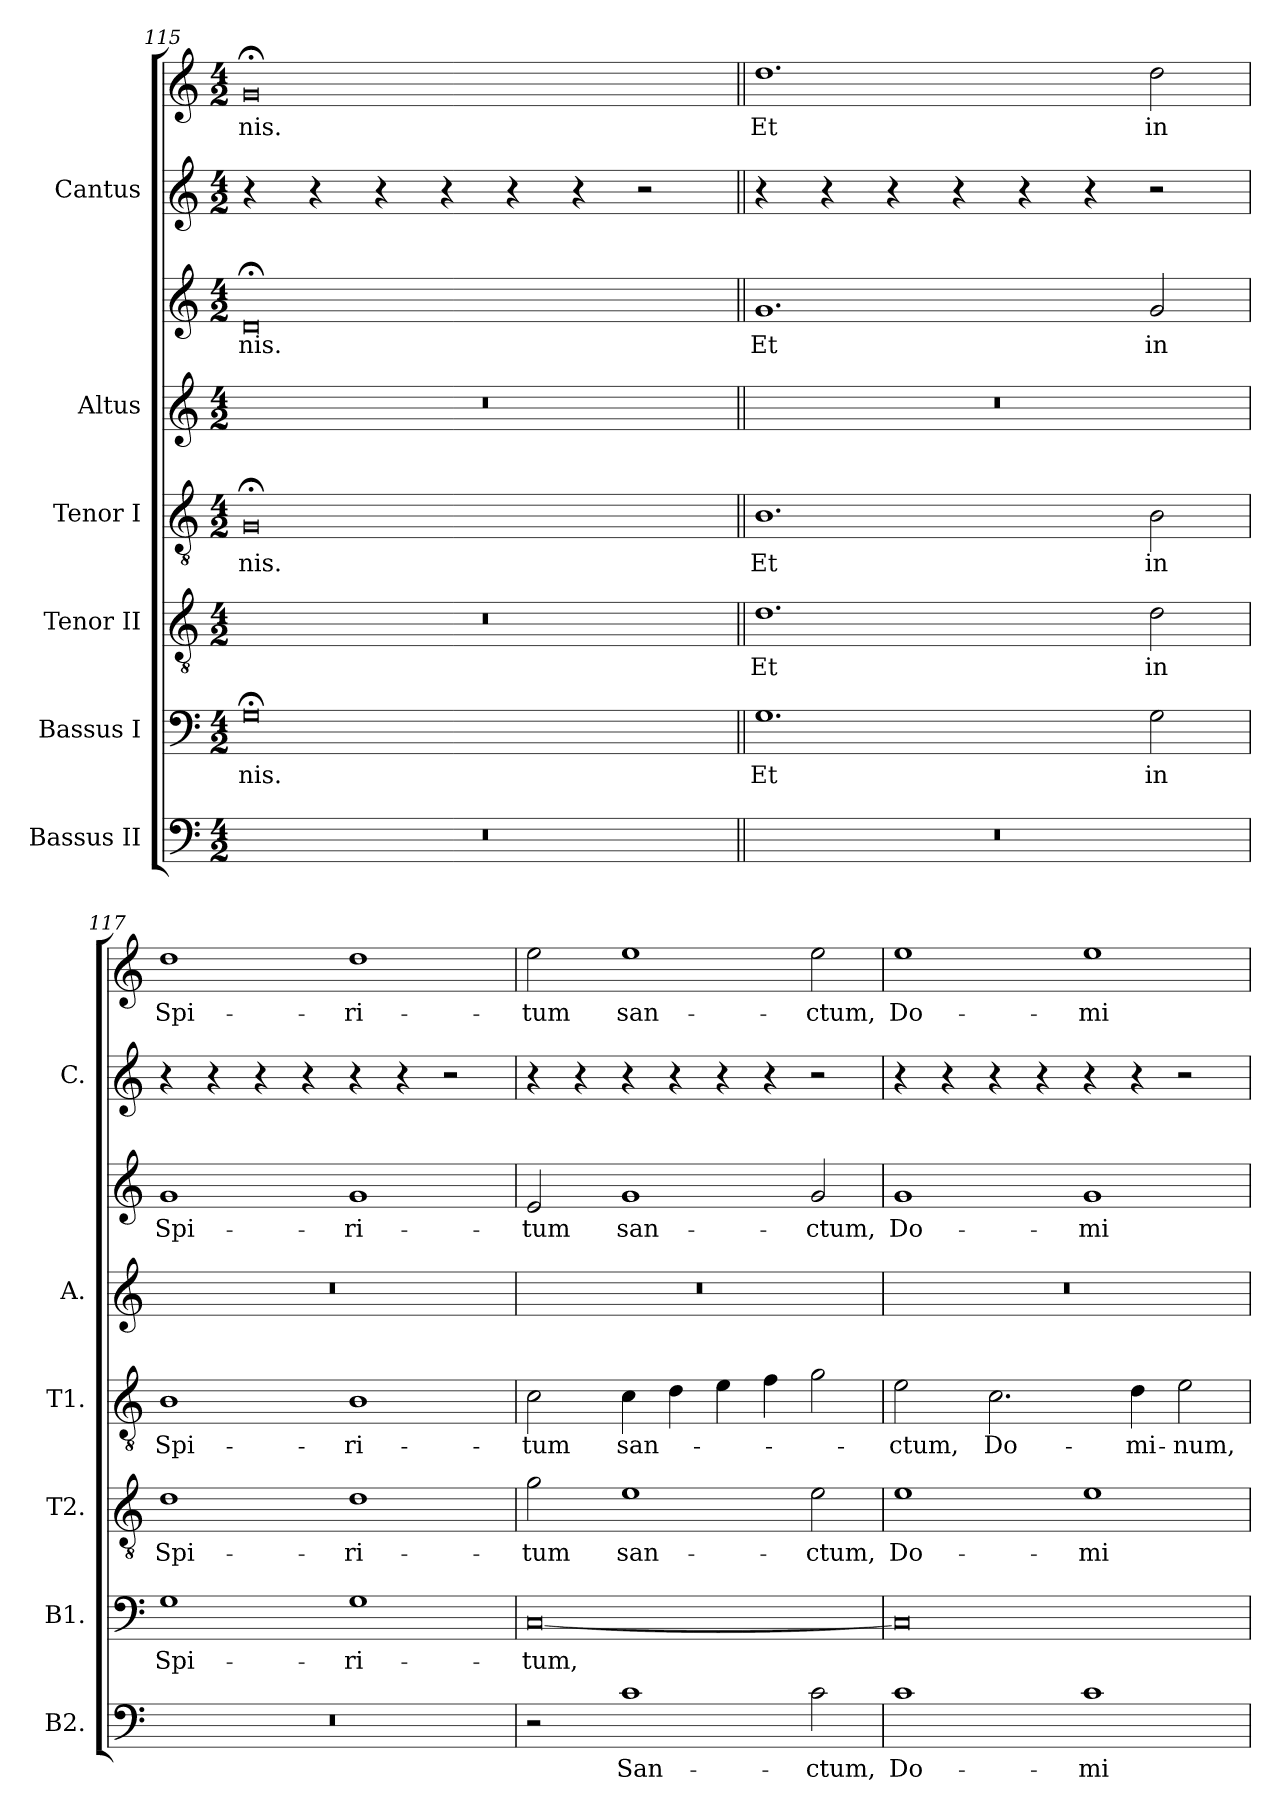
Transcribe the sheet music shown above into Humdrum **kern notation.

**kern	**text	**kern	**text	**kern	**text	**kern	**text	**kern	**kern	**text	**kern	**kern	**text
*part6	*part6	*part5	*part5	*part4	*part4	*part3	*part3	*part2	*part2	*part2	*part1	*part1	*part1
*staff8	*staff8	*staff7	*staff7	*staff6	*staff6	*staff5	*staff5	*staff4	*staff3	*staff3	*staff2	*staff1	*staff1
*I"Bassus II	*	*I"Bassus I	*	*I"Tenor II	*	*I"Tenor I	*	*I"Altus	*	*	*I"Cantus	*	*
*I'B2.	*	*I'B1.	*	*I'T2.	*	*I'T1.	*	*I'A.	*	*	*I'C.	*	*
*clefF4	*	*clefF4	*	*clefGv2	*	*clefGv2	*	*clefG2	*clefG2	*	*clefG2	*clefG2	*
*	*	*	*	*ITrd7c12	*	*ITrd7c12	*	*	*	*	*	*	*
*k[]	*	*k[]	*	*k[]	*	*k[]	*	*k[]	*k[]	*	*k[]	*k[]	*
*C:	*	*C:	*	*C:	*	*C:	*	*C:	*C:	*	*C:	*C:	*
*M4/2	*	*M4/2	*	*M4/2	*	*M4/2	*	*M4/2	*M4/2	*	*M4/2	*M4/2	*
=115	=115	=115	=115	=115	=115	=115	=115	=115	=115	=115	=115	=115	=115
!LO:N:vis=1	!	!	!	!	!	!	!	!	!	!	!	!	!
!	!	!	!LO:LY:b:color=#000000	!LO:N:vis=1	!	!	!	!	!	!	!	!	!
!	!	!	!	!	!	!	!LO:LY:b:color=#000000	!LO:N:vis=1	!	!	!	!	!
!	!	!	!	!	!	!	!	!	!	!LO:LY:b:color=#000000	!	!	!
!	!	!	!	!	!	!	!	!	!	!	!	!	!LO:LY:b:color=#000000
0r	.	0G;i	-nis.	0r	.	0GG;i	-nis.	0r	0d;i	-nis.	4r	0g;i	-nis.
.	.	.	.	.	.	.	.	.	.	.	4r	.	.
.	.	.	.	.	.	.	.	.	.	.	4r	.	.
.	.	.	.	.	.	.	.	.	.	.	4r	.	.
.	.	.	.	.	.	.	.	.	.	.	4r	.	.
.	.	.	.	.	.	.	.	.	.	.	4r	.	.
.	.	.	.	.	.	.	.	.	.	.	2r	.	.
!!LO:LB:g=z
=116||	=116||	=116||	=116||	=116||	=116||	=116||	=116||	=116||	=116||	=116||	=116||	=116||	=116||
!LO:N:vis=1	!	!	!	!	!	!	!	!	!	!	!	!	!
!	!	!	!LO:LY:b:color=#000000	!	!	!	!	!	!	!	!	!	!
!	!	!	!	!	!LO:LY:b:color=#000000	!	!	!	!	!	!	!	!
!	!	!	!	!	!	!	!LO:LY:b:color=#000000	!LO:N:vis=1	!	!	!	!	!
!	!	!	!	!	!	!	!	!	!	!LO:LY:b:color=#000000	!	!	!
!	!	!	!	!	!	!	!	!	!	!	!	!	!LO:LY:b:color=#000000
0r	.	1.Gi	Et	1.Di	Et	1.BBi	Et	0r	1.gi	Et	4r	1.ddi	Et
.	.	.	.	.	.	.	.	.	.	.	4r	.	.
.	.	.	.	.	.	.	.	.	.	.	4r	.	.
.	.	.	.	.	.	.	.	.	.	.	4r	.	.
.	.	.	.	.	.	.	.	.	.	.	4r	.	.
.	.	.	.	.	.	.	.	.	.	.	4r	.	.
!	!	!	!LO:LY:b:color=#000000	!	!	!	!	!	!	!	!	!	!
!	!	!	!	!	!LO:LY:b:color=#000000	!	!	!	!	!	!	!	!
!	!	!	!	!	!	!	!LO:LY:b:color=#000000	!	!	!	!	!	!
!	!	!	!	!	!	!	!	!	!	!LO:LY:b:color=#000000	!	!	!
!	!	!	!	!	!	!	!	!	!	!	!	!	!LO:LY:b:color=#000000
.	.	2Gi\	in	2Di\	in	2BBi\	in	.	2gi/	in	2r	2ddi\	in
=117	=117	=117	=117	=117	=117	=117	=117	=117	=117	=117	=117	=117	=117
!LO:N:vis=1	!	!	!	!	!	!	!	!	!	!	!	!	!
!	!	!	!LO:LY:b:color=#000000	!	!	!	!	!	!	!	!	!	!
!	!	!	!	!	!LO:LY:b:color=#000000	!	!	!	!	!	!	!	!
!	!	!	!	!	!	!	!LO:LY:b:color=#000000	!LO:N:vis=1	!	!	!	!	!
!	!	!	!	!	!	!	!	!	!	!LO:LY:b:color=#000000	!	!	!
!	!	!	!	!	!	!	!	!	!	!	!	!	!LO:LY:b:color=#000000
0r	.	1Gi	Spi-	1Di	Spi-	1BBi	Spi-	0r	1gi	Spi-	4r	1ddi	Spi-
.	.	.	.	.	.	.	.	.	.	.	4r	.	.
.	.	.	.	.	.	.	.	.	.	.	4r	.	.
.	.	.	.	.	.	.	.	.	.	.	4r	.	.
!	!	!	!LO:LY:b:color=#000000	!	!	!	!	!	!	!	!	!	!
!	!	!	!	!	!LO:LY:b:color=#000000	!	!	!	!	!	!	!	!
!	!	!	!	!	!	!	!LO:LY:b:color=#000000	!	!	!	!	!	!
!	!	!	!	!	!	!	!	!	!	!LO:LY:b:color=#000000	!	!	!
!	!	!	!	!	!	!	!	!	!	!	!	!	!LO:LY:b:color=#000000
.	.	1Gi	-ri-	1Di	-ri-	1BBi	-ri-	.	1gi	-ri-	4r	1ddi	-ri-
.	.	.	.	.	.	.	.	.	.	.	4r	.	.
.	.	.	.	.	.	.	.	.	.	.	2r	.	.
=118	=118	=118	=118	=118	=118	=118	=118	=118	=118	=118	=118	=118	=118
!	!	!	!LO:LY:b:color=#000000	!	!	!	!	!	!	!	!	!	!
!	!	!	!	!	!LO:LY:b:color=#000000	!	!	!	!	!	!	!	!
!	!	!	!	!	!	!	!LO:LY:b:color=#000000	!LO:N:vis=1	!	!	!	!	!
!	!	!	!	!	!	!	!	!	!	!LO:LY:b:color=#000000	!	!	!
!	!	!	!	!	!	!	!	!	!	!	!	!	!LO:LY:b:color=#000000
2r	.	[0Ci	-tum,	2Gi\	-tum	2Ci\	-tum	0r	2ei/	-tum	4r	2eei\	-tum
.	.	.	.	.	.	.	.	.	.	.	4r	.	.
!	!LO:LY:b:color=#000000	!	!	!	!	!	!	!	!	!	!	!	!
!	!	!	!	!	!LO:LY:b:color=#000000	!	!	!	!	!	!	!	!
!	!	!	!	!	!	!	!LO:LY:b:color=#000000	!	!	!	!	!	!
!	!	!	!	!	!	!	!	!	!	!LO:LY:b:color=#000000	!	!	!
!	!	!	!	!	!	!	!	!	!	!	!	!	!LO:LY:b:color=#000000
1ci	San-	.	.	1Ei	san-	4Ci\	san-	.	1gi	san-	4r	1eei	san-
.	.	.	.	.	.	4Di\	.	.	.	.	4r	.	.
.	.	.	.	.	.	4Ei\	.	.	.	.	4r	.	.
.	.	.	.	.	.	4Fi\	.	.	.	.	4r	.	.
!	!LO:LY:b:color=#000000	!	!	!	!	!	!	!	!	!	!	!	!
!	!	!	!	!	!LO:LY:b:color=#000000	!	!	!	!	!	!	!	!
!	!	!	!	!	!	!	!	!	!	!LO:LY:b:color=#000000	!	!	!
!	!	!	!	!	!	!	!	!	!	!	!	!	!LO:LY:b:color=#000000
2ci\	-ctum,	.	.	2Ei\	-ctum,	2Gi\	.	.	2gi/	-ctum,	2r	2eei\	-ctum,
=119	=119	=119	=119	=119	=119	=119	=119	=119	=119	=119	=119	=119	=119
!	!LO:LY:b:color=#000000	!	!	!	!	!	!	!	!	!	!	!	!
!	!	!	!	!	!LO:LY:b:color=#000000	!	!	!	!	!	!	!	!
!	!	!	!	!	!	!	!LO:LY:b:color=#000000	!LO:N:vis=1	!	!	!	!	!
!	!	!	!	!	!	!	!	!	!	!LO:LY:b:color=#000000	!	!	!
!	!	!	!	!	!	!	!	!	!	!	!	!	!LO:LY:b:color=#000000
1ci	Do-	0Ci]	.	1Ei	Do-	2Ei\	-ctum,	0r	1gi	Do-	4r	1eei	Do-
.	.	.	.	.	.	.	.	.	.	.	4r	.	.
!	!	!	!	!	!	!	!LO:LY:b:color=#000000	!	!	!	!	!	!
.	.	.	.	.	.	2.Ci\	Do-	.	.	.	4r	.	.
.	.	.	.	.	.	.	.	.	.	.	4r	.	.
!	!LO:LY:b:color=#000000	!	!	!	!	!	!	!	!	!	!	!	!
!	!	!	!	!	!LO:LY:b:color=#000000	!	!	!	!	!	!	!	!
!	!	!	!	!	!	!	!	!	!	!LO:LY:b:color=#000000	!	!	!
!	!	!	!	!	!	!	!	!	!	!	!	!	!LO:LY:b:color=#000000
1ci	-mi-	.	.	1Ei	-mi-	.	.	.	1gi	-mi-	4r	1eei	-mi-
!	!	!	!	!	!	!	!LO:LY:b:color=#000000	!	!	!	!	!	!
.	.	.	.	.	.	4Di\	-mi-	.	.	.	4r	.	.
!	!	!	!	!	!	!	!LO:LY:b:color=#000000	!	!	!	!	!	!
.	.	.	.	.	.	2Ei\	-num,	.	.	.	2r	.	.
=	=	=	=	=	=	=	=	=	=	=	=	=	=
*-	*-	*-	*-	*-	*-	*-	*-	*-	*-	*-	*-	*-	*-
